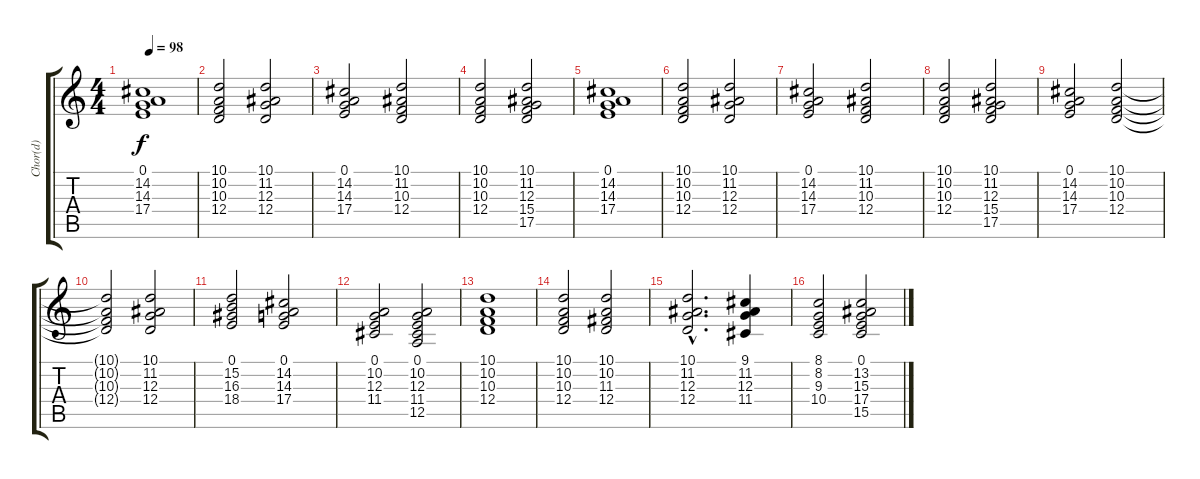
\track ("Chor(d)" "Chor(d)") {instrument synthvoice}
\staff {score tabs}
\tuning (E4 B3 G3 D3 A2 E2) {hide}
\ts (4 4)
\tempo 98
\clef g2
\ks c
(0.1 14.2 14.3 17.4).1{dy f} |
(10.1 10.2 10.3 12.4).2 (10.1 11.2 12.3 12.4).2 |
(0.1 14.2 14.3 17.4).2 (10.1 11.2 10.3 12.4).2 |
(10.1 10.2 10.3 12.4).2 (10.1 11.2 12.3 15.4 17.5).2 |
(0.1 14.2 14.3 17.4).1 |
(10.1 10.2 10.3 12.4).2 (10.1 11.2 12.3 12.4).2 |
(0.1 14.2 14.3 17.4).2 (10.1 11.2 10.3 12.4).2 |
(10.1 10.2 10.3 12.4).2 (10.1 11.2 12.3 15.4 17.5).2 |
(0.1 14.2 14.3 17.4).2 (10.1 10.2 10.3 12.4).2 |
(10.1{t} 10.2{t} 10.3{t} 12.4{t}).2 (10.1 11.2 12.3 12.4).2 |
(0.1 15.2 16.3 18.4).2 (0.1 14.2 14.3 17.4).2 |
(0.1 10.2 12.3 11.4).2 (0.1 10.2 12.3 11.4 12.5).2 |
(10.1 10.2 10.3 12.4).1 |
(10.1 10.2 10.3 12.4).2 (10.1 10.2 11.3 12.4).2 |
(10.1{hac} 11.2{hac} 12.3{hac} 12.4{hac}).2{d} (9.1 11.2 12.3 11.4).4 |
(8.1 8.2 9.3 10.4).2 (0.1 13.2 15.3 17.4 15.5).2
